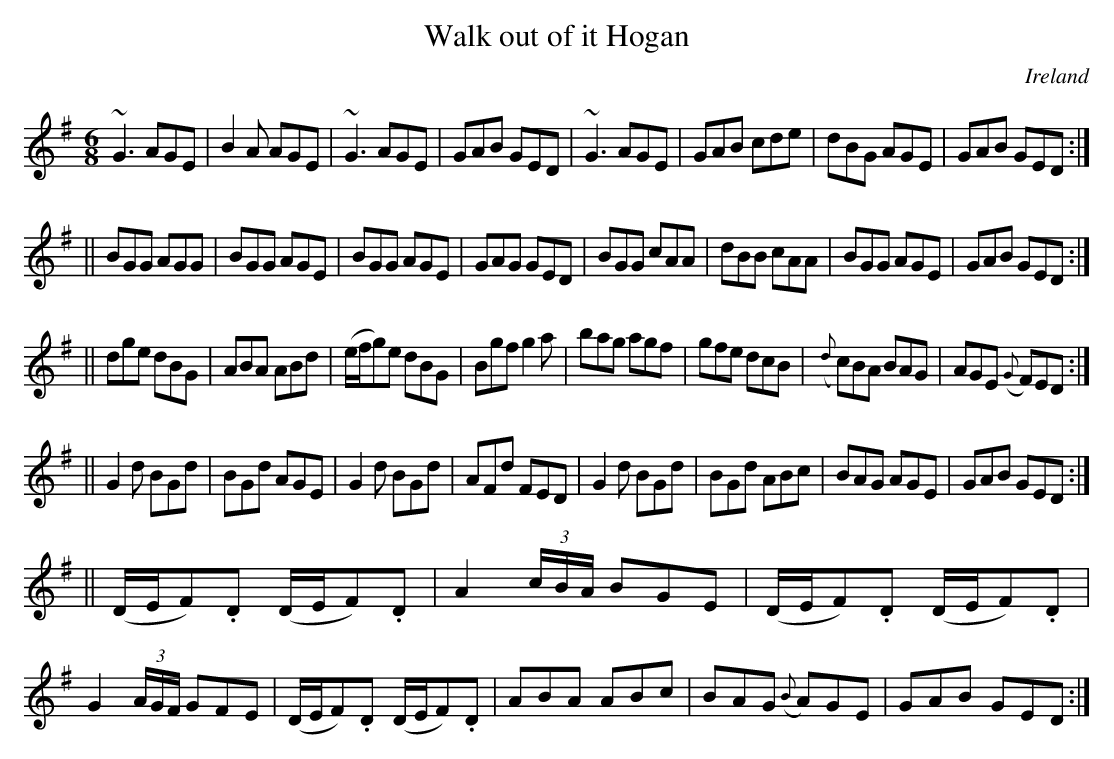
X:1
T:Walk out of it Hogan
O:Ireland
M:6/8
L:1/8
K:G
~G3 AGE|B2A AGE|~G3 AGE|GAB GED|~G3 AGE|GAB cde|dBG AGE|GAB GED:|
||BGG AGG|BGG AGE|BGG AGE|GAG GED|BGG cAA|dBB cAA|BGG AGE|GAB GED:|
||dge dBG|ABA ABd|(e/f/g)e dBG|Bgf g2a|bag agf|gfe dcB|({d}c)BA BAG|AGE ({G}F)ED:|
||G2d BGd|BGd AGE|G2d BGd|AFd FED|G2d BGd|BGd ABc|BAG AGE|GAB GED:|
||(D/E/F).D (D/E/F).D|A2 (3c/B/A/ BGE|(D/E/F).D (D/E/F).D|G2 (3A/G/F/ GFE|\
(D/E/F).D (D/E/F).D|ABA ABc|BAG ({B}A)GE|GAB GED:|
